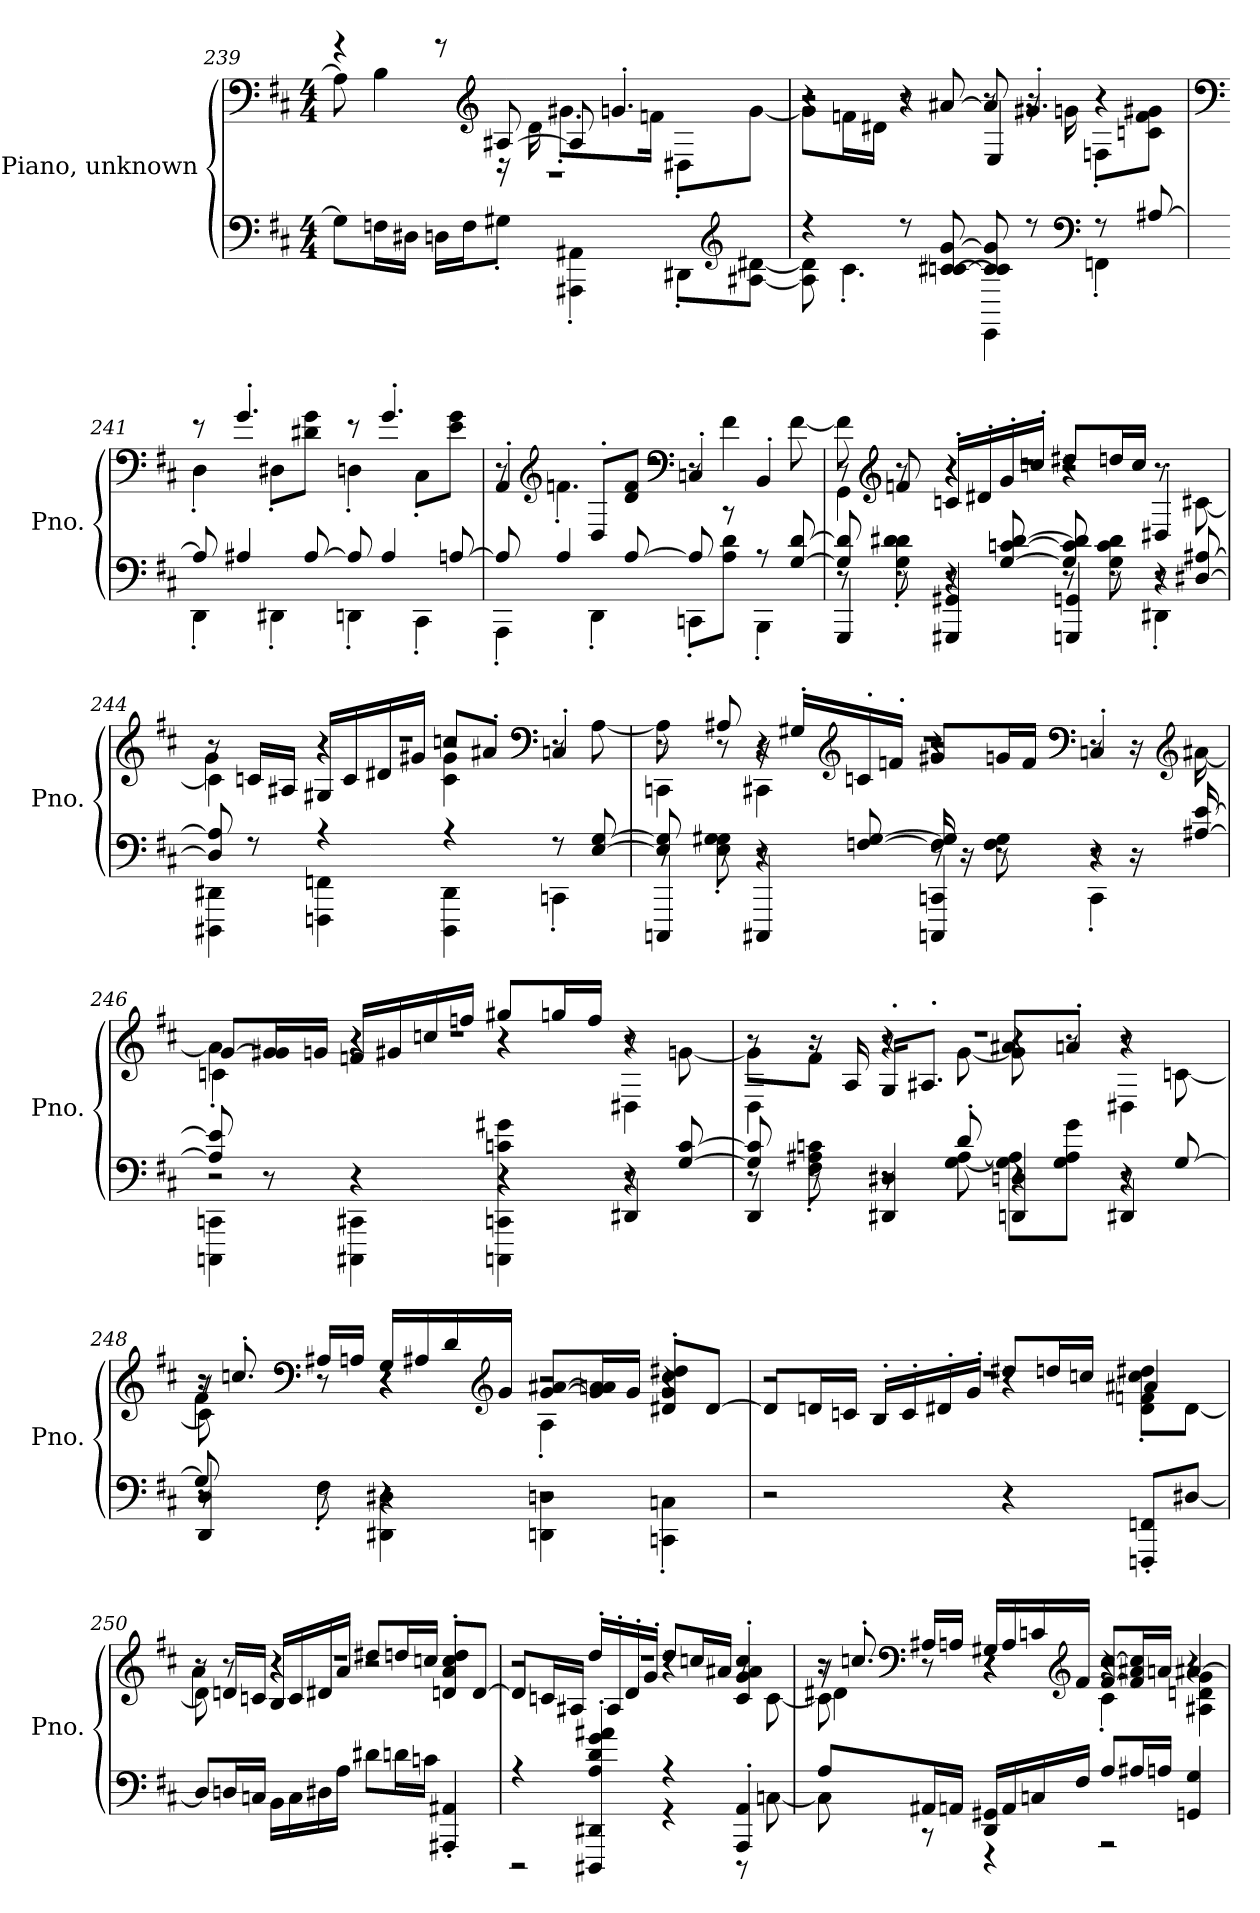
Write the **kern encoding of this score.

**kern	**kern
*part1	*part1
*staff2	*staff1
*I"Piano, unknown	*
*I'Pno.	*
!!LO:LB:g=z
*clefF4	*clefF4
*k[f#c#]	*k[f#c#]
*M4/4	*M4/4
=239	=239
*^	*^
1r	8G\L]	4r	8A#\]
.	16Fn\L	.	4B\
.	16D#X\JJ	.	.
.	16Dn\LL	8r	.
.	16F\J	.	.
*	*	*clefG2	*
.	8G#X'\J	[8A#X/	16r
.	.	.	16d\
.	4AAA#X\' 4AA#X\'	8A#/]	8.g#X'\L
.	.	4.gn'/	.
.	.	.	16fn\Jk
.	8DD#X'\L	.	8D#X'\L
*clefG2	*	*	*
.	[8A#X\ [8d#X\J	.	[8g\J
!!LO:PB:g=z
=240	=240	=240	=240
*	*	*	*^
4r	8A#\] 8d#\]	4r	8g\L]	2r
.	4.c#'\	.	16fn\L	.
.	.	.	16d#X\JJ	.
8r	.	8r	4r	.
[8cn/ [8c#X/ [8g/	.	[8a#X/	.	.
8c/] 8c#/] 8g/]	4EE\	8a#/]	8r	4E/
8r	.	4.g#X'/	16r	.
.	.	.	16gn\	.
*clefF4	*	*	*	*
8r	4FFn'\	.	8Fn'\L	4r
[8A#X/	.	.	8cn\ 8f\ 8g#X\J	.
*	*	*v	*v	*v
=241	=241	=241
*	*	*clefF4
*	*	*^
8A#/]	4DD'\	8r	4D'\
4A#X/	.	4.g'/	.
.	4DD#X'\	.	8D#X'\L
[8A#/	.	.	8d#X\ 8g\J
8A#/]	4DDn'\	8r	4Dn'\
4A#/	.	4.g'/	.
.	4CC#'\	.	8C#'\L
[8An/	.	.	8e\ 8g\J
!!LO:LB:g=z
=242	=242	=242	=242
*	*	*	*^
8A/]	4AAA'\	1r	8r	4AA'/
*	*	*clefG2	*	*
4A/	.	.	4.fn'\	.
.	4DD'\	.	.	8D'/L
[8A/	.	.	.	8d/ 8f/J
*	*	*clefF4	*	*
8A/]	8CCn'\L	.	8r	4Cn'/
8r	8A\ 8d\J	.	4f\	.
8r	4BBB'\	.	.	4BB'/
[8G/ [8d/	.	.	[8f\	.
=243	=243	=243	=243	=243
*	*^	*	*	*^
8G/] 8d/]	8r	4GGG/	1r	8f\]	8r	4GG\
*	*	*	*clefG2	*	*	*
8r	8G\' 8d\' 8d#X\'	.	.	8r	8fn/	.
8r	4r	4GGG#X/ 4GG#X/	.	4r	16cn'/LL	4r
.	.	.	.	.	16d#X'/	.
[8G/ [8cn/ [8d#/	.	.	.	.	16g'/	.
.	.	.	.	.	16ccn'/JJ	.
8G/] 8c/] 8d#/]	8r	4GGGn/ 4GGn/	.	4r	8dd#X/L	2r
8r	8G\ 8c\ 8d#\	.	.	.	16ddn/L	.
.	.	.	.	.	16cc/JJ	.
8r	4DD#X'\	4r	.	8r	4D#X'/	.
[8D#X/ [8A#X/	.	.	.	[8c#X\	.	.
*	*v	*v	*	*	*	*
!!LO:LB:g=z	!!	!!	!!
=244	=244	=244	=244	=244	=244
8D#/] 8A#/]	4DDD#X\ 4DD#X\	1r	4c#\]	8r	4g\
8r	.	.	.	16cn/LL	.
.	.	.	.	16A#X/JJ	.
4r	4FFFn\ 4FFn\	.	4r	16G#X/LL	4r
.	.	.	.	16c/	.
.	.	.	.	16d#X/	.
.	.	.	.	16g#X/JJ	.
4r	4DDD#\ 4DD#\	.	4c\ 4g#\	8ccn/L	2r
.	.	.	.	8a#X'/J	.
*	*	*clefF4	*	*	*
8r	4CCn'\	.	8r	4Cn'/	.
[8E/ [8G/	.	.	[8A#\	.	.
!!LO:LB:g=z	!!	!!	!!
=245	=245	=245	=245	=245	=245
*	*^	*	*	*	*
8E/] 8G/]	8r	4CCCn/	1r	8A#\]	8r	4CCn\
8r	8E\' 8G\' 8G#X\'	.	.	8r	8A#X/	.
8r	4r	4CCC#X/	.	4r	16r	4CC#X\
.	.	.	.	.	16G#X'/LL	.
*	*	*	*clefG2	*	*	*
[8Fn/ [8G#/	.	.	.	.	16cn'/	.
.	.	.	.	.	16fn'/JJ	.
16F/] 16G#/]	8r	4CCCn/ 4CCn/	.	4r	8g#X/L	2r
16r	.	.	.	.	.	.
8r	8F\ 8G#\	.	.	.	16gn/L	.
.	.	.	.	.	16f/JJ	.
*	*	*	*clefF4	*	*	*
4r	4CC'\	8r	.	8r	4Cn'/	.
.	.	16r	.	16r	.	.
*	*	*	*clefG2	*	*	*
.	.	[16A#X/ [16e/	.	[16a#X\	.	.
!!LO:LB:g=z	!!	!!	!!
=246	=246	=246	=246	=246	=246	=246
2r	4CCCn\ 4CCn\	8A#/] 8e/]	1r	4a#\]	[8g/L	4cn'\
.	.	8r	.	.	16g/] 16g#X/L	.
.	.	.	.	.	16gn/JJ	.
.	4CCC#X\ 4CC#X\	4r	.	4r	16fn/LL	4r
.	.	.	.	.	16g#X/	.
.	.	.	.	.	16ccn/	.
.	.	.	.	.	16ffn/JJ	.
4r	4CCCn\ 4CCn\ 4cn\ 4g#X\	4r	.	4r	8gg#X/L	4r
.	.	.	.	.	16ggn/L	.
.	.	.	.	.	16ff/JJ	.
4DD#X/	4r	8r	.	8r	4r	4D#X\
.	.	[8G/ [8c/	.	[8gn\	.	.
=247	=247	=247	=247	=247	=247	=247
4DD/	8r	8G/] 8c/]	1r	8g\L]	8r	4D\
.	8F#\' 8A#X\' 8cn\'	8r	.	8f#\J	16r	.
.	.	.	.	.	16A/	.
4DD#X/ 4D#X/	8r	8r	.	8r	16G'/KL	4r
.	.	.	.	.	8.A#X'/J	.
.	[8G\ [8A#\	8d'/	.	[8g\	.	.
4DDn/ 4Dn/	8G\] 8A#\]L	4r	.	8g\]	8a#X/L	4r
.	8G\ 8A#\ 8g\J	.	.	8r	8an'/J	.
4DD#X/	4r	8r	.	8r	4r	4D#X\
.	.	[8G/	.	[8cn\	.	.
!!LO:LB:g=z	!!	!!	!!
=248	=248	=248	=248	=248	=248	=248
4DD/ 4D/	8r	8G/]	16r	8c\]	8r	4f#\
.	.	.	8.ccn'/	.	.	.
*	*	*	*clefF4	*	*	*
.	8F#'\	8r	.	8r	16A#X/LL	.
.	.	.	.	.	16An/JJ	.
4r	4DD#X\ 4D#X\	4r	4r	4r	16G/LL	4r
.	.	.	.	.	16A#X/	.
.	.	.	.	.	16d/	.
*	*	*	*clefG2	*	*	*
.	.	.	.	.	16g/JJ	.
2r	4DDn\ 4Dn\	2r	2r	4A#'\	[8g/ [8a#X/L	2r
.	.	.	.	.	16g/] 16an/ 16a#/]L	.
.	.	.	.	.	16g/JJ	.
.	4CCn\' 4Cn\'	.	.	4r	8d#X/' 8g/' 8cc/' 8dd#X/'L	.
.	.	.	.	.	[8d#/J	.
*v	*v	*v	*	*	*	*
*	*	*	*v	*v
!!LO:PB:g=z
=249	=249	=249	=249
2r	1r	2r	8d#/L]
.	.	.	16dn/L
.	.	.	16cn/JJ
.	.	.	16B'/LL
.	.	.	16c'/
.	.	.	16d#X'/
.	.	.	16g'/JJ
4r	.	4r	8dd#X/L
.	.	.	16ddn/L
.	.	.	16ccn/JJ
8FFFn/' 8FFn/'L	.	8d#\' 8fn\' 8cc\' 8dd#X\'L	4a#X/
[8D#X/J	.	[8d#\J	.
=250	=250	=250	=250
*	*	*	*^
8D#/L]	1r	8d#\]	8r	4a\
16Dn/L	.	8r	16dn/LL	.
16Cn/JJ	.	.	16cn/JJ	.
16BB\LL	.	4r	16B/LL	4r
16C\	.	.	16c/	.
16D#X\	.	.	16d#X/	.
16A\JJ	.	.	16a/JJ	.
8d#X\L	.	2r	8dd#X/L	2r
16dn\L	.	.	16ddn/L	.
16cn\JJ	.	.	16ccn/JJ	.
4AAA#X/' 4AA#X/'	.	.	8dn/' 8a/' 8cc/' 8dd/'L	.
.	.	.	[8d/J	.
*	*	*	*v	*v
!!LO:LB:g=z
=251	=251	=251	=251
*^	*	*	*
4r	2r	1r	2r	8d/L]
.	.	.	.	16cn/L
.	.	.	.	16A#X/JJ
4DDD#X/' 4DD#X/' 4A/' 4d/' 4g/' 4a#X/'	.	.	.	16dd'/LL
.	.	.	.	16A#'/
.	.	.	.	16d'/
.	.	.	.	16g'/JJ
4r	4r	.	4r	8dd/L
.	.	.	.	16ccn/L
.	.	.	.	16a#X/JJ
4AAA/' 4AA/'	8r	.	8r	4c/' 4g/' 4a#/' 4cc/'
.	[8Cn\	.	[8c\	.
=252	=252	=252	=252	=252
*	*	*	*	*^
8A/L	8C\]	16r	8c\]	8r	4d#X\
.	.	8.ccn'/	.	.	.
*	*	*clefF4	*	*	*
16AA#X/L	8r	.	8r	16A#X/LL	.
16AAn/JJ	.	.	.	16An/JJ	.
16DD/ 16GG#X/LL	4r	4r	4r	16G#X/LL	4r
16AA/	.	.	.	16A/	.
16Cn/	.	.	.	16cn/	.
*	*	*clefG2	*	*	*
16F#/JJ	.	.	.	16f#/JJ	.
8A/L	2r	2r	4c'\	[8f#/ [8cc/L	4r
16A#X/L	.	.	.	16f#/] 16a#X/ 16cc/]L	.
16An/JJ	.	.	.	16an/JJ	.
4GGn/ 4G/	.	.	4r	[4a#X/	4A#X\ 4dn\ 4g\
*v	*v	*	*	*	*
*	*v	*v	*v	*v
=	=
*-	*-
